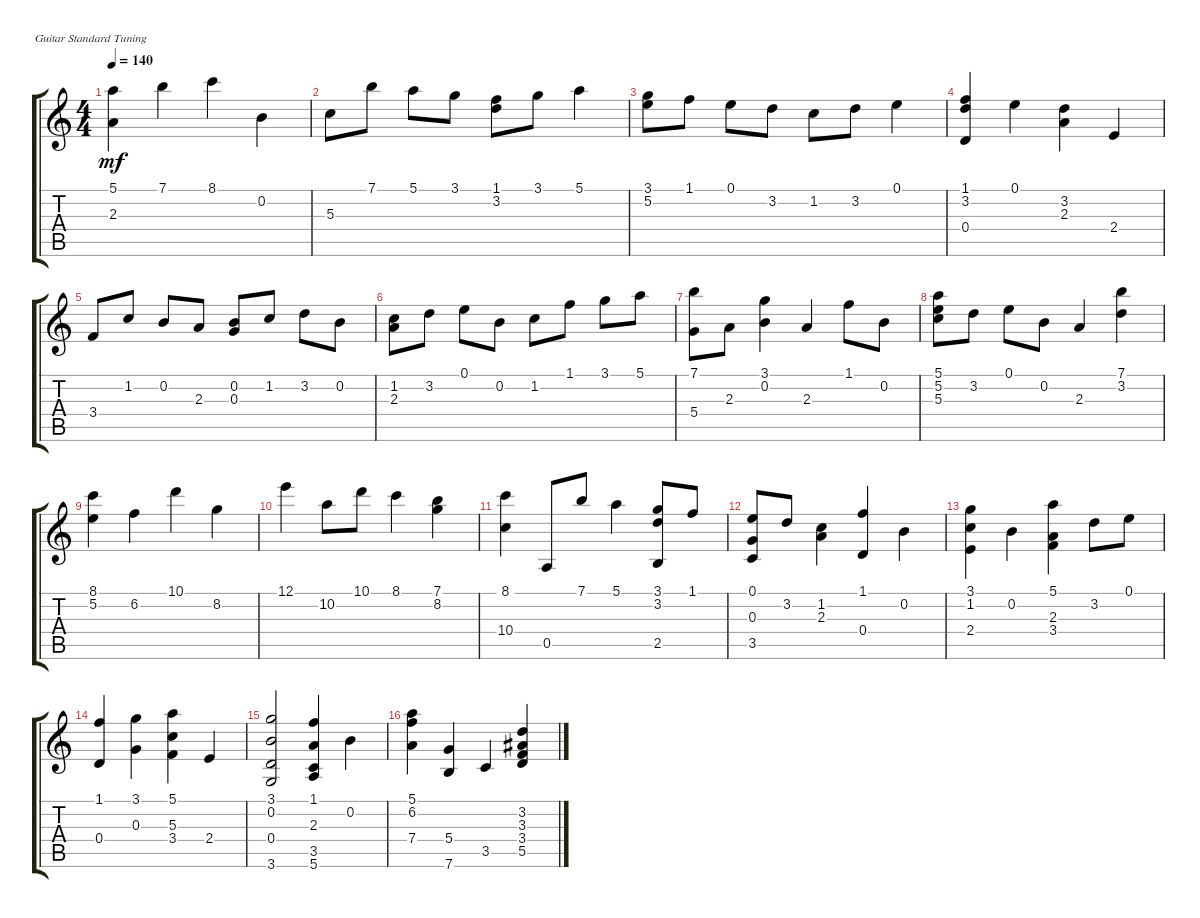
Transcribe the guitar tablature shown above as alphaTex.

\defaultSystemsLayout 4
\bracketExtendMode groupsimilarinstruments
\firstSystemTrackNameOrientation horizontal
\otherSystemsTrackNameOrientation horizontal
\track "" {instrument acousticguitarnylon}
\staff {score tabs}
\tuning (E4 B3 G3 D3 A2 E2)
\ts (4 4)
\tempo 140
\clef g2
\ks c
(5.1 2.3).4{dy mf} 7.1.4 8.1.4 0.2.4 |
5.3.8 7.1.8 5.1.8 3.1.8 (1.1 3.2).8 3.1.8 5.1.4 |
(3.1 5.2).8 1.1.8 0.1.8 3.2.8 1.2.8 3.2.8 0.1.4 |
(1.1 3.2 0.4).4 0.1.4 (3.2 2.3).4 2.4.4 |
3.4.8 1.2.8 0.2.8 2.3.8 (0.2 0.3).8 1.2.8 3.2.8 0.2.8 |
(1.2 2.3).8 3.2.8 0.1.8 0.2.8 1.2.8 1.1.8 3.1.8 5.1.8 |
(7.1 5.4).8 2.3.8 (3.1 0.2).4 2.3.4 1.1.8 0.2.8 |
(5.1 5.2 5.3).8 3.2.8 0.1.8 0.2.8 2.3.4 (7.1 3.2).4 |
(8.1 5.2).4 6.2.4 10.1.4 8.2.4 |
12.1.4 10.2.8 10.1.8 8.1.4 (7.1 8.2).4 |
(8.1 10.4).4 0.5.8 7.1.8 5.1.4 (3.1 3.2 2.5).8 1.1.8 |
(0.1 0.3 3.5).8 3.2.8 (1.2 2.3).4 (1.1 0.4).4 0.2.4 |
(3.1 1.2 2.4).4 0.2.4 (5.1 3.4 2.3).4 3.2.8 0.1.8 |
(1.1 0.4).4 (3.1 0.3).4 (5.1 5.3 3.4).4 2.4.4 |
(3.1 0.2 0.4 3.6).2 (1.1 2.3 3.5 5.6).4 0.2.4 |
(5.1 6.2 7.4).4 (5.4 7.6).4 3.5.4 (3.3 3.4 5.5 3.2).4
